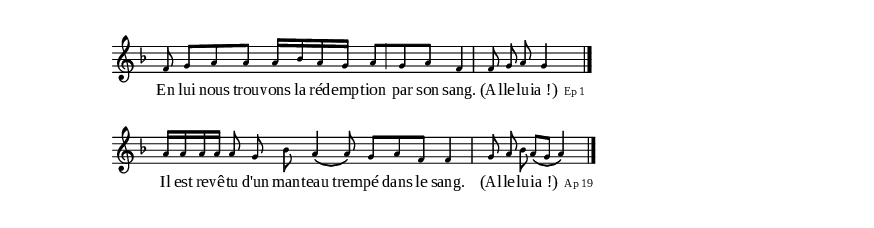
\version "2.10.0"
 \include "definitions.ly"
%\markup {AT  31}





\relative a' { 
	\new Staff {
		\cadenzaOn 		\key f \major
		\set Staff.instrumentName = \markup{ \center-align {  } }
		f8 
		\times 2/3 { g8[ a a] }
		a16[ bes a g]
		\times 2/3 { a8[\cesure\pespace   g a] } f4
		\barre\pespace 
		\times 2/3 { f8 g a } g4
		\endBar
	}
	\addlyrics {
		En lui nous trou -- vons la réd -- emp -- tion par son sang. "(Al" -- le -- lu -- "ia !)" 
		\markup { \citation #"Ep 1" }
	}
}

\relative a' { 
	\new Staff {
		\cadenzaOn 		\key f \major
		\set Staff.instrumentName = \markup{ \center-align {  } }
		a16[ a a a]
		\times 2/3 { a8 g bes }
		\times 2/3 { a4\( a8\) }
		\times 2/3 { g[ a f] }
		f4
		\espace
		\barre
		\espace
		\times 2/3 { g8 a bes }
		a[\( g]
		a4\)
		\endBar
	}
	\addlyrics {
		 Il est re -- vê -- tu d'un man -- teau trem -- pé dans le sang. "(Al" -- le -- lu -- "ia !)" _ _
		\markup { \citation #"Ap 19" }
	}
}
